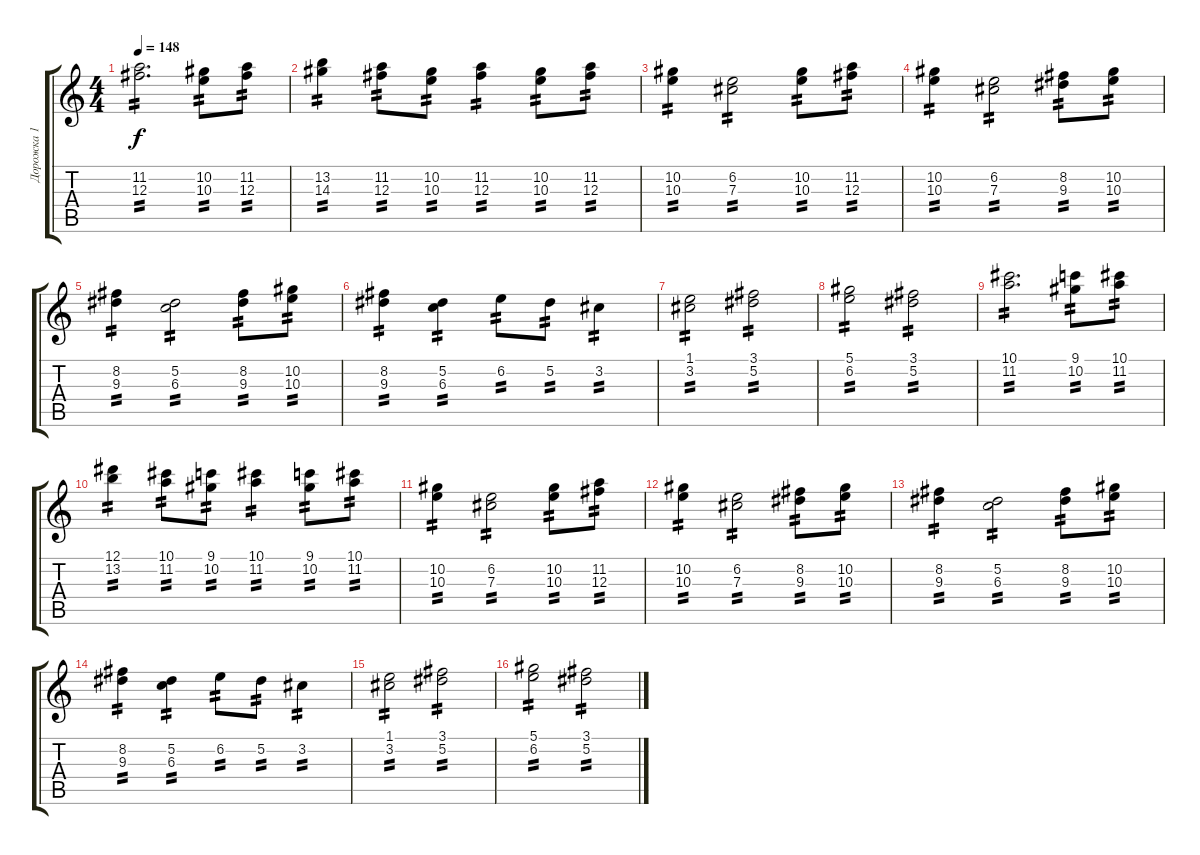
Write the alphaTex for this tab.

\track ("Дорожка 1" "Дорожка 1") {instrument electricguitarclean}
\staff {score tabs}
\tuning (Eb4 Bb3 Gb3 Db3 Ab2 Db2) {hide}
\ts (4 4)
\tempo 148
\clef g2
\ks c
(11.2 12.3).2{d tp 2 dy f} (10.2 10.3).8{tp 2} (11.2 12.3).8{tp 2} |
(13.2 14.3).4{tp 2} (11.2 12.3).8{tp 2} (10.2 10.3).8{tp 2} (11.2 12.3).4{tp 2} (10.2 10.3).8{tp 2} (11.2 12.3).8{tp 2} |
(10.2 10.3).4{tp 2} (6.2 7.3).2{tp 2} (10.2 10.3).8{tp 2} (11.2 12.3).8{tp 2} |
(10.2 10.3).4{tp 2} (6.2 7.3).2{tp 2} (8.2 9.3).8{tp 2} (10.2 10.3).8{tp 2} |
(8.2 9.3).4{tp 2} (5.2 6.3).2{tp 2} (8.2 9.3).8{tp 2} (10.2 10.3).8{tp 2} |
(8.2 9.3).4{tp 2} (5.2 6.3).4{tp 2} 6.2.8{tp 2} 5.2.8{tp 2} 3.2.4{tp 2} |
(1.1 3.2).2{tp 2} (3.1 5.2).2{tp 2} |
(5.1 6.2).2{tp 2} (3.1 5.2).2{tp 2} |
(10.1 11.2).2{d tp 2} (9.1 10.2).8{tp 2} (10.1 11.2).8{tp 2} |
(12.1 13.2).4{tp 2} (10.1 11.2).8{tp 2} (9.1 10.2).8{tp 2} (10.1 11.2).4{tp 2} (9.1 10.2).8{tp 2} (10.1 11.2).8{tp 2} |
(10.2 10.3).4{tp 2} (6.2 7.3).2{tp 2} (10.2 10.3).8{tp 2} (11.2 12.3).8{tp 2} |
(10.2 10.3).4{tp 2} (6.2 7.3).2{tp 2} (8.2 9.3).8{tp 2} (10.2 10.3).8{tp 2} |
(8.2 9.3).4{tp 2} (5.2 6.3).2{tp 2} (8.2 9.3).8{tp 2} (10.2 10.3).8{tp 2} |
(8.2 9.3).4{tp 2} (5.2 6.3).4{tp 2} 6.2.8{tp 2} 5.2.8{tp 2} 3.2.4{tp 2} |
(1.1 3.2).2{tp 2} (3.1 5.2).2{tp 2} |
(5.1 6.2).2{tp 2} (3.1 5.2).2{tp 2}
